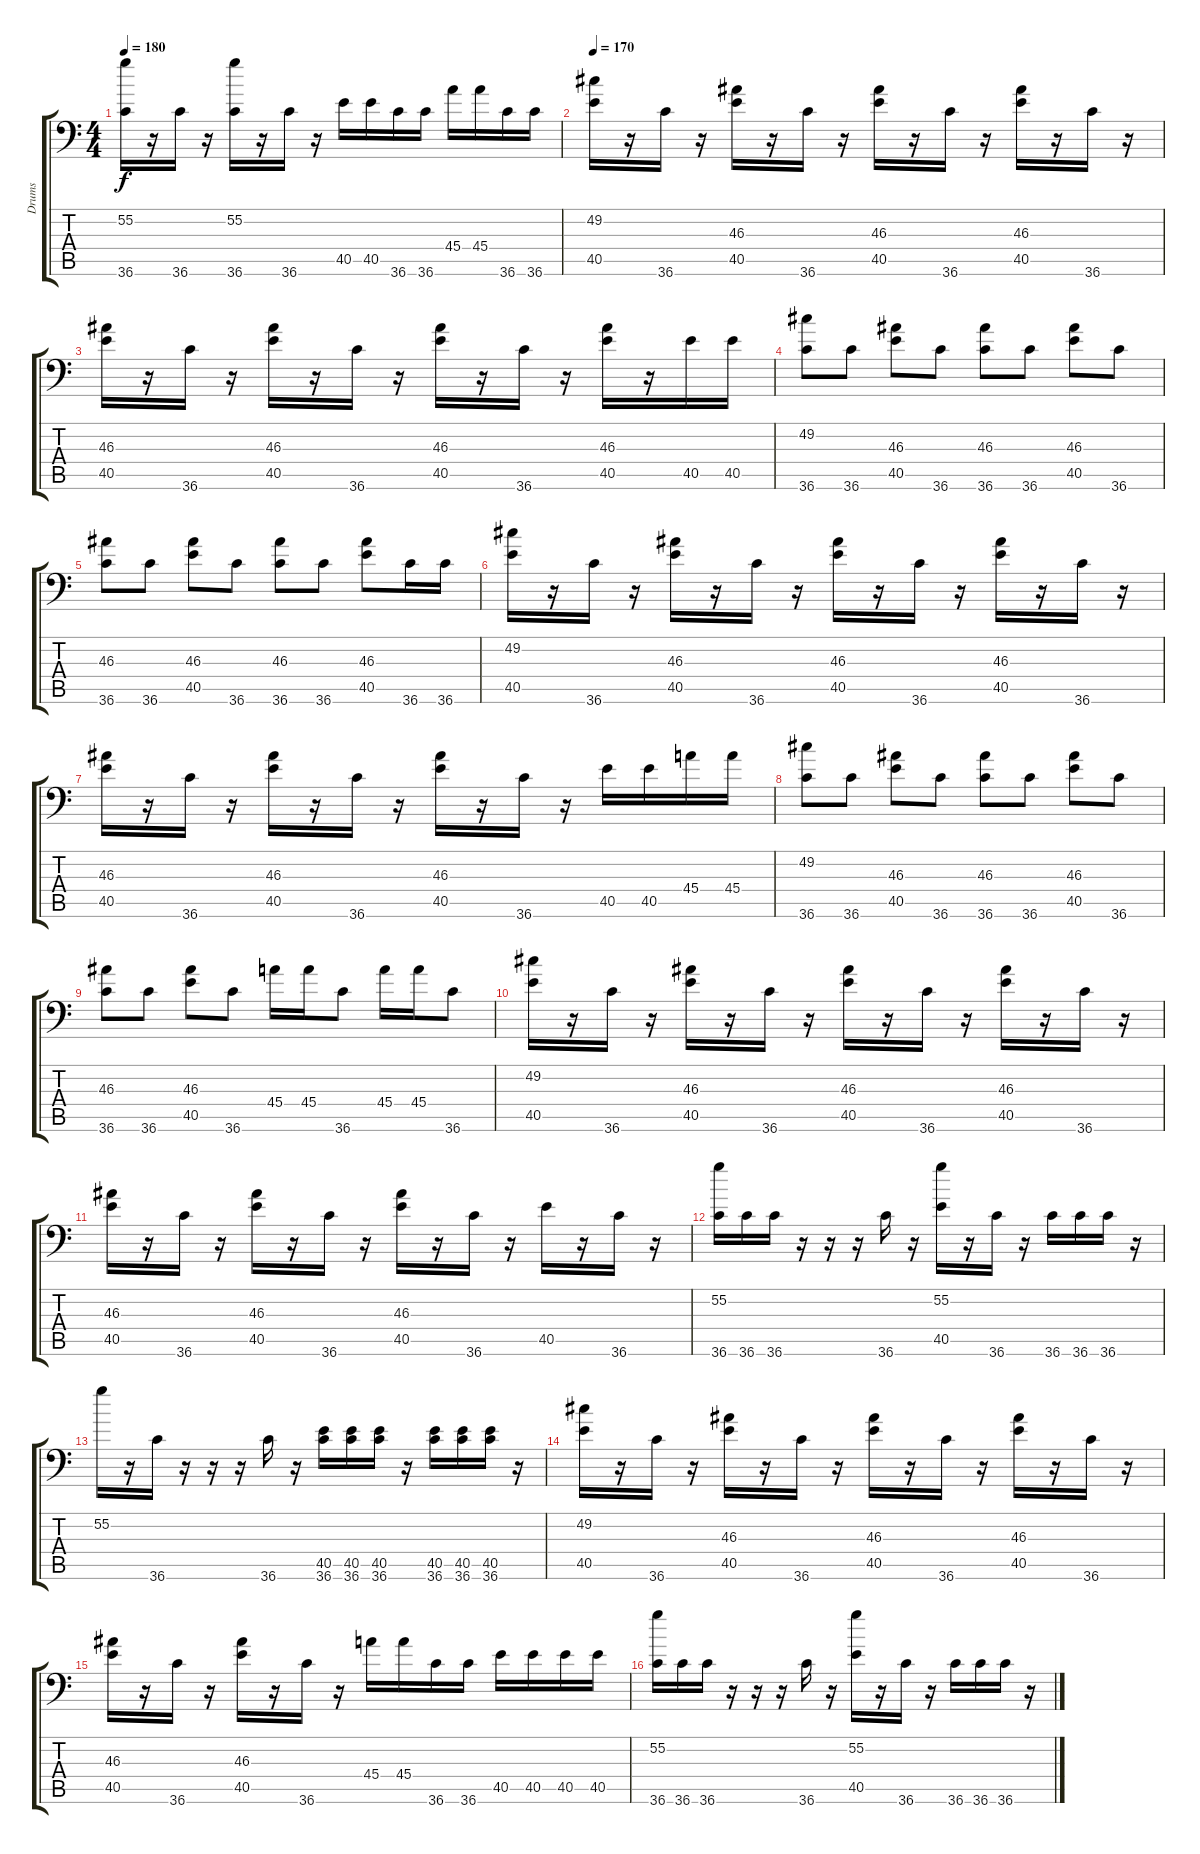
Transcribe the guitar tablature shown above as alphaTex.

\track ("Drums" "Drums") {instrument acousticgrandpiano}
\staff {score tabs}
\tuning (C-1 C-1 C-1 C-1 C-1 C-1) {hide}
\ts (4 4)
\tempo 180
\clef f4
\ks c
(55.2 36.6).16{dy f} r.16 36.6.16 r.16 (55.2 36.6).16 r.16 36.6.16 r.16 40.5.16 40.5.16 36.6.16 36.6.16 45.4.16 45.4.16 36.6.16 36.6.16 |
\tempo 170
(49.2 40.5).16 r.16 36.6.16 r.16 (46.3 40.5).16 r.16 36.6.16 r.16 (46.3 40.5).16 r.16 36.6.16 r.16 (46.3 40.5).16 r.16 36.6.16 r.16 |
(46.3 40.5).16 r.16 36.6.16 r.16 (46.3 40.5).16 r.16 36.6.16 r.16 (46.3 40.5).16 r.16 36.6.16 r.16 (46.3 40.5).16 r.16 40.5.16 40.5.16 |
(49.2 36.6).8 36.6.8 (46.3 40.5).8 36.6.8 (46.3 36.6).8 36.6.8 (46.3 40.5).8 36.6.8 |
(46.3 36.6).8 36.6.8 (46.3 40.5).8 36.6.8 (46.3 36.6).8 36.6.8 (46.3 40.5).8 36.6.16 36.6.16 |
(49.2 40.5).16 r.16 36.6.16 r.16 (46.3 40.5).16 r.16 36.6.16 r.16 (46.3 40.5).16 r.16 36.6.16 r.16 (46.3 40.5).16 r.16 36.6.16 r.16 |
(46.3 40.5).16 r.16 36.6.16 r.16 (46.3 40.5).16 r.16 36.6.16 r.16 (46.3 40.5).16 r.16 36.6.16 r.16 40.5.16 40.5.16 45.4.16 45.4.16 |
(49.2 36.6).8 36.6.8 (46.3 40.5).8 36.6.8 (46.3 36.6).8 36.6.8 (46.3 40.5).8 36.6.8 |
(46.3 36.6).8 36.6.8 (46.3 40.5).8 36.6.8 45.4.16 45.4.16 36.6.8 45.4.16 45.4.16 36.6.8 |
(49.2 40.5).16 r.16 36.6.16 r.16 (46.3 40.5).16 r.16 36.6.16 r.16 (46.3 40.5).16 r.16 36.6.16 r.16 (46.3 40.5).16 r.16 36.6.16 r.16 |
(46.3 40.5).16 r.16 36.6.16 r.16 (46.3 40.5).16 r.16 36.6.16 r.16 (46.3 40.5).16 r.16 36.6.16 r.16 40.5.16 r.16 36.6.16 r.16 |
(55.2 36.6).16 36.6.16 36.6.16 r.16 r.16 r.16 36.6.16 r.16 (55.2 40.5).16 r.16 36.6.16 r.16 36.6.16 36.6.16 36.6.16 r.16 |
55.2.16 r.16 36.6.16 r.16 r.16 r.16 36.6.16 r.16 (40.5 36.6).16 (40.5 36.6).16 (40.5 36.6).16 r.16 (40.5 36.6).16 (40.5 36.6).16 (40.5 36.6).16 r.16 |
(49.2 40.5).16 r.16 36.6.16 r.16 (46.3 40.5).16 r.16 36.6.16 r.16 (46.3 40.5).16 r.16 36.6.16 r.16 (46.3 40.5).16 r.16 36.6.16 r.16 |
(46.3 40.5).16 r.16 36.6.16 r.16 (46.3 40.5).16 r.16 36.6.16 r.16 45.4.16 45.4.16 36.6.16 36.6.16 40.5.16 40.5.16 40.5.16 40.5.16 |
(55.2 36.6).16 36.6.16 36.6.16 r.16 r.16 r.16 36.6.16 r.16 (55.2 40.5).16 r.16 36.6.16 r.16 36.6.16 36.6.16 36.6.16 r.16
